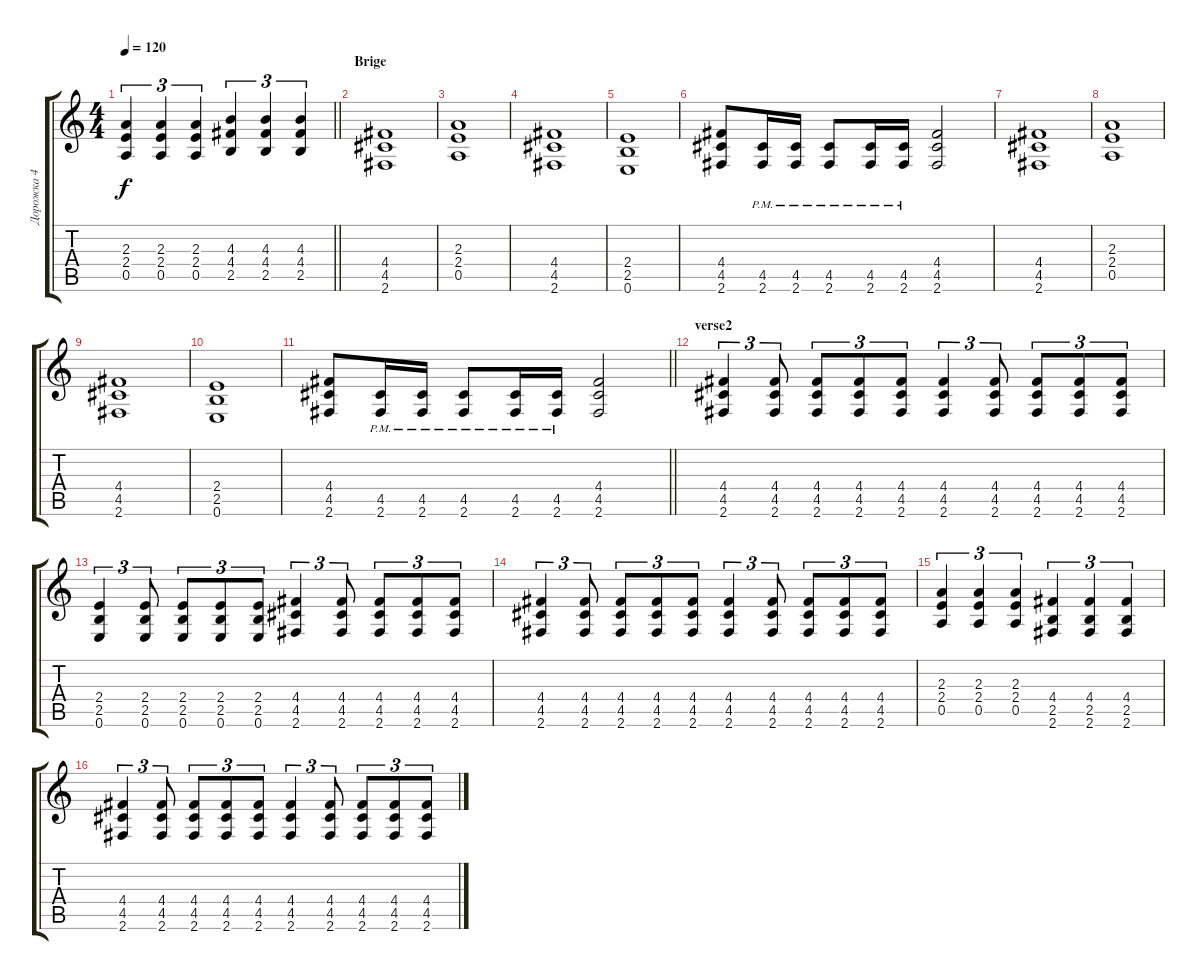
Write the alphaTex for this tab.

\track ("Дорожка 4" "Дорожка 4") {instrument distortionguitar}
\staff {score tabs}
\tuning (E4 B3 G3 D3 A2 E2) {hide}
\ts (4 4)
\tempo 120
\clef g2
\barLineRight lightlight
\ks c
(2.3 2.4 0.5).4{tu (3 2) dy f} (2.3 2.4 0.5).4{tu (3 2)} (2.3 2.4 0.5).4{tu (3 2)} (4.3 4.4 2.5).4{tu (3 2)} (4.3 4.4 2.5).4{tu (3 2)} (4.3 4.4 2.5).4{tu (3 2)} |
\section ("" "Brige")
(4.4 4.5 2.6).1 |
(2.3 2.4 0.5).1 |
(4.4 4.5 2.6).1 |
(2.4 2.5 0.6).1 |
(4.4 4.5 2.6).8 (4.5{pm} 2.6{pm}).16 (4.5{pm} 2.6{pm}).16 (4.5{pm} 2.6{pm}).8 (4.5{pm} 2.6{pm}).16 (4.5{pm} 2.6{pm}).16 (4.4 4.5 2.6).2 |
(4.4 4.5 2.6).1 |
(2.3 2.4 0.5).1 |
(4.4 4.5 2.6).1 |
(2.4 2.5 0.6).1 |
\barLineRight lightlight
(4.4 4.5 2.6).8 (4.5{pm} 2.6{pm}).16 (4.5{pm} 2.6{pm}).16 (4.5{pm} 2.6{pm}).8 (4.5{pm} 2.6{pm}).16 (4.5{pm} 2.6{pm}).16 (4.4 4.5 2.6).2 |
\section ("" "verse2")
(4.4 4.5 2.6).4{tu (3 2)} (4.4 4.5 2.6).8{tu (3 2)} (4.4 4.5 2.6).8{tu (3 2)} (4.4 4.5 2.6).8{tu (3 2)} (4.4 4.5 2.6).8{tu (3 2)} (4.4 4.5 2.6).4{tu (3 2)} (4.4 4.5 2.6).8{tu (3 2)} (4.4 4.5 2.6).8{tu (3 2)} (4.4 4.5 2.6).8{tu (3 2)} (4.4 4.5 2.6).8{tu (3 2)} |
(2.4 2.5 0.6).4{tu (3 2)} (2.4 2.5 0.6).8{tu (3 2)} (2.4 2.5 0.6).8{tu (3 2)} (2.4 2.5 0.6).8{tu (3 2)} (2.4 2.5 0.6).8{tu (3 2)} (4.4 4.5 2.6).4{tu (3 2)} (4.4 4.5 2.6).8{tu (3 2)} (4.4 4.5 2.6).8{tu (3 2)} (4.4 4.5 2.6).8{tu (3 2)} (4.4 4.5 2.6).8{tu (3 2)} |
(4.4 4.5 2.6).4{tu (3 2)} (4.4 4.5 2.6).8{tu (3 2)} (4.4 4.5 2.6).8{tu (3 2)} (4.4 4.5 2.6).8{tu (3 2)} (4.4 4.5 2.6).8{tu (3 2)} (4.4 4.5 2.6).4{tu (3 2)} (4.4 4.5 2.6).8{tu (3 2)} (4.4 4.5 2.6).8{tu (3 2)} (4.4 4.5 2.6).8{tu (3 2)} (4.4 4.5 2.6).8{tu (3 2)} |
(2.3 2.4 0.5).4{tu (3 2)} (2.3 2.4 0.5).4{tu (3 2)} (2.3 2.4 0.5).4{tu (3 2)} (4.4 2.5 2.6).4{tu (3 2)} (4.4 2.5 2.6).4{tu (3 2)} (4.4 2.5 2.6).4{tu (3 2)} |
(4.4 4.5 2.6).4{tu (3 2)} (4.4 4.5 2.6).8{tu (3 2)} (4.4 4.5 2.6).8{tu (3 2)} (4.4 4.5 2.6).8{tu (3 2)} (4.4 4.5 2.6).8{tu (3 2)} (4.4 4.5 2.6).4{tu (3 2)} (4.4 4.5 2.6).8{tu (3 2)} (4.4 4.5 2.6).8{tu (3 2)} (4.4 4.5 2.6).8{tu (3 2)} (4.4 4.5 2.6).8{tu (3 2)}
